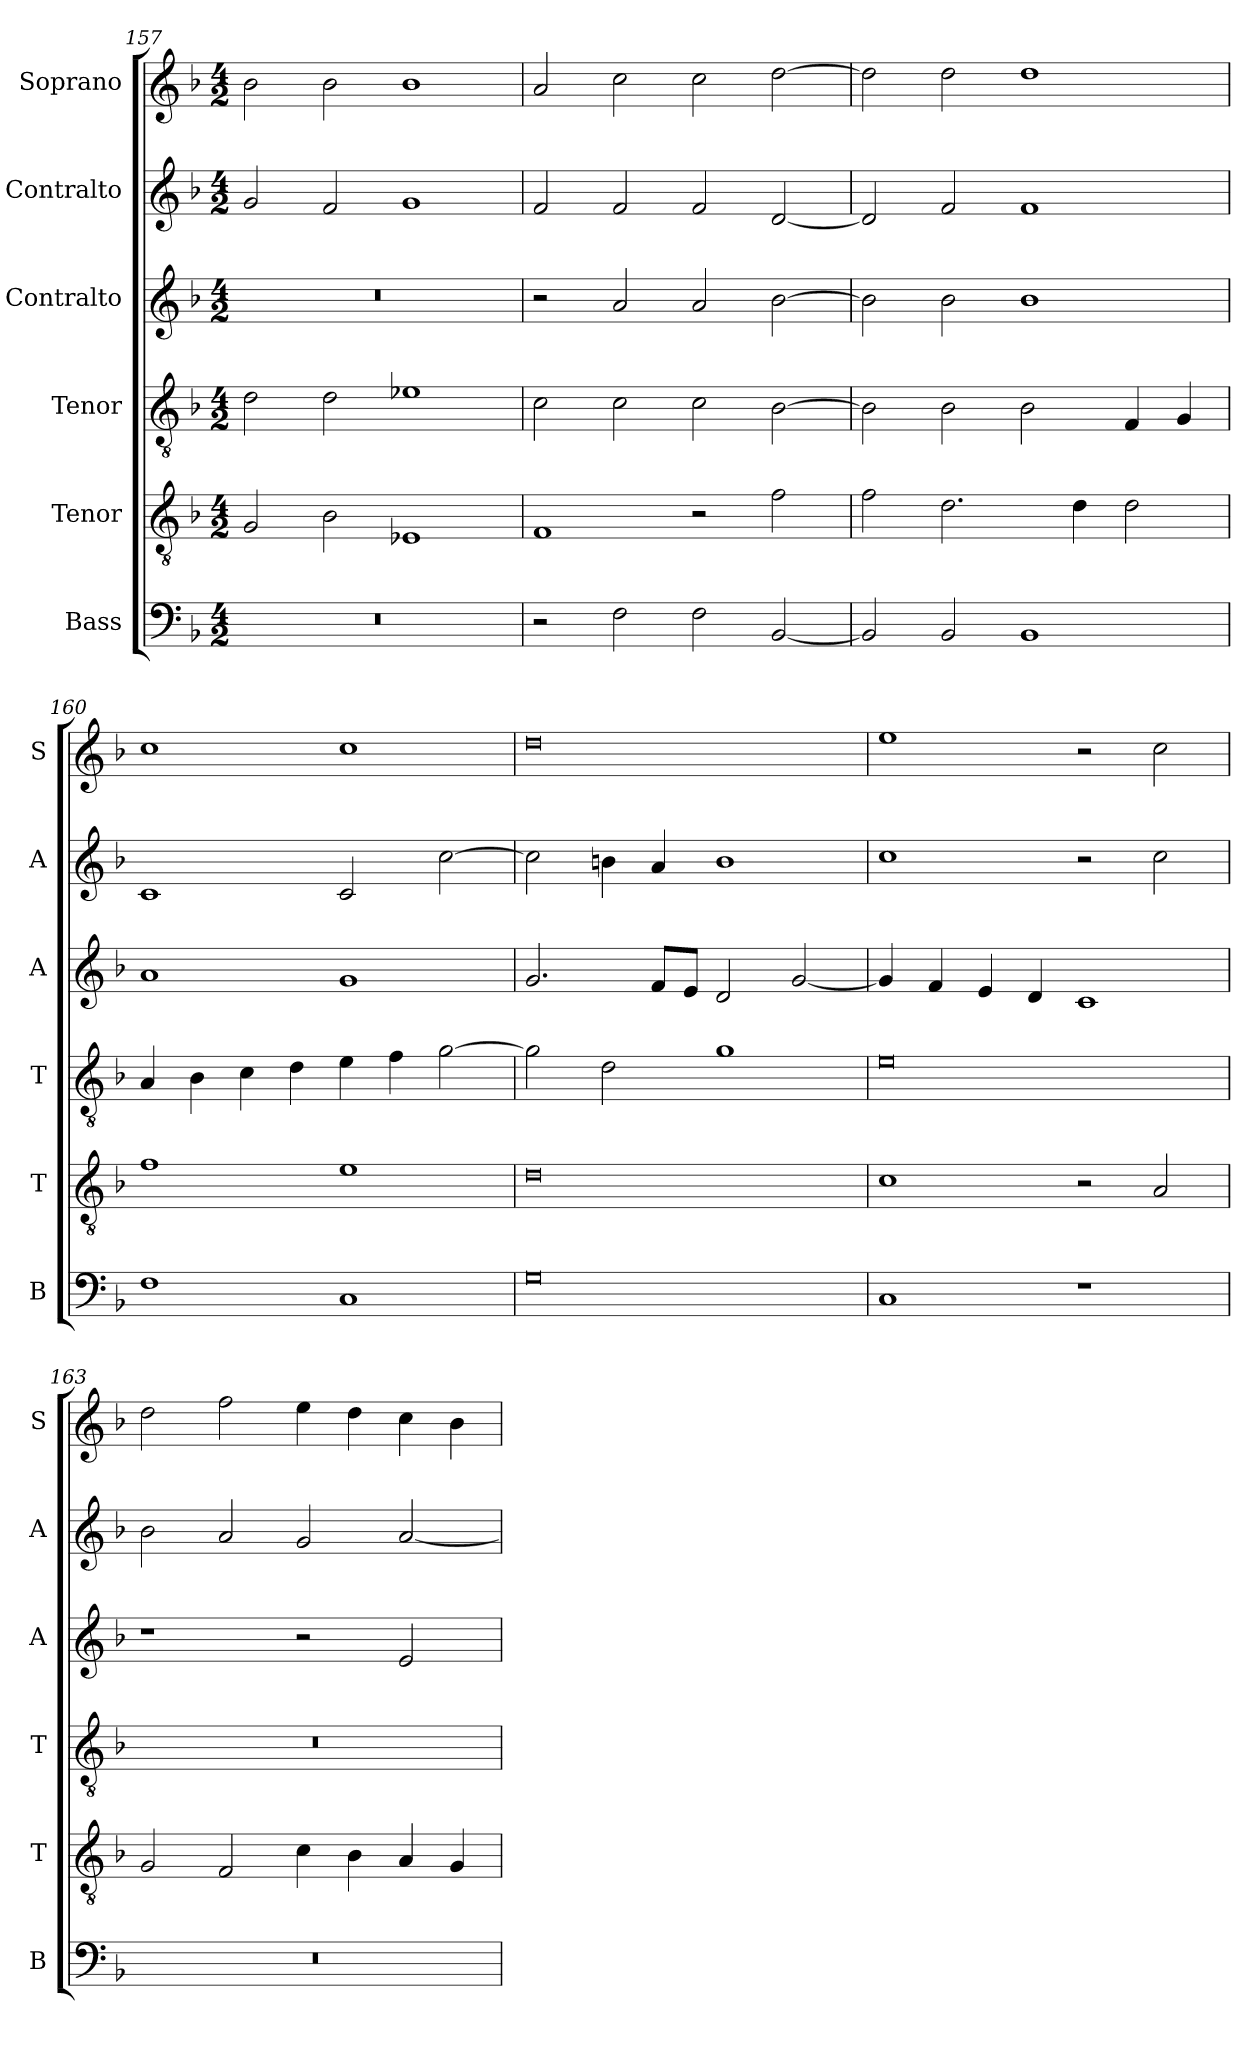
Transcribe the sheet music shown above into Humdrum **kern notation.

**kern	**kern	**kern	**kern	**kern	**kern
*part6	*part5	*part4	*part3	*part2	*part1
*staff6	*staff5	*staff4	*staff3	*staff2	*staff1
*I"Bass	*I"Tenor	*I"Tenor	*I"Contralto	*I"Contralto	*I"Soprano
*I'B	*I'T	*I'T	*I'A	*I'A	*I'S
*clefF4	*clefGv2	*clefGv2	*clefG2	*clefG2	*clefG2
*k[b-]	*k[b-]	*k[b-]	*k[b-]	*k[b-]	*k[b-]
*F:ion	*F:ion	*F:ion	*F:ion	*F:ion	*F:ion
*M4/2	*M4/2	*M4/2	*M4/2	*M4/2	*M4/2
=157	=157	=157	=157	=157	=157
0r	2G	2d	0r	2g	2b-
.	2B-	2d	.	2f	2b-
.	1E-X	1e-X	.	1g	1b-
=158	=158	=158	=158	=158	=158
2r	1F	2c	2r	2f	2a
2F	.	2c	2a	2f	2cc
2F	2r	2c	2a	2f	2cc
[2BB-	2f	[2B-	[2b-	[2d	[2dd
=159	=159	=159	=159	=159	=159
2BB-]	2f	2B-]	2b-]	2d]	2dd]
2BB-	2.d	2B-	2b-	2f	2dd
1BB-	.	2B-	1b-	1f	1dd
.	4d	.	.	.	.
.	2d	4F	.	.	.
.	.	4G	.	.	.
=160	=160	=160	=160	=160	=160
1F	1f	4A	1a	1c	1cc
.	.	4B-	.	.	.
.	.	4c	.	.	.
.	.	4d	.	.	.
1C	1e	4e	1g	2c	1cc
.	.	4f	.	.	.
.	.	[2g	.	[2cc	.
=161	=161	=161	=161	=161	=161
0G	0d	2g]	2.g	2cc]	0dd
.	.	2d	.	4bn	.
.	.	.	8f/L	4a	.
.	.	.	8e/J	.	.
.	.	1g	2d	1b	.
.	.	.	[2g	.	.
=162	=162	=162	=162	=162	=162
1C	1c	0e	4g]	1cc	1ee
.	.	.	4f	.	.
.	.	.	4e	.	.
.	.	.	4d	.	.
1r	2r	.	1c	2r	2r
.	2A	.	.	2cc	2cc
=163	=163	=163	=163	=163	=163
0r	2G	0r	1r	2b-	2dd
.	2F	.	.	2a	2ff
.	4c	.	2r	2g	4ee
.	4B-	.	.	.	4dd
.	4A	.	2e	[2a	4cc
.	4G	.	.	.	4b-
=	=	=	=	=	=
*-	*-	*-	*-	*-	*-
